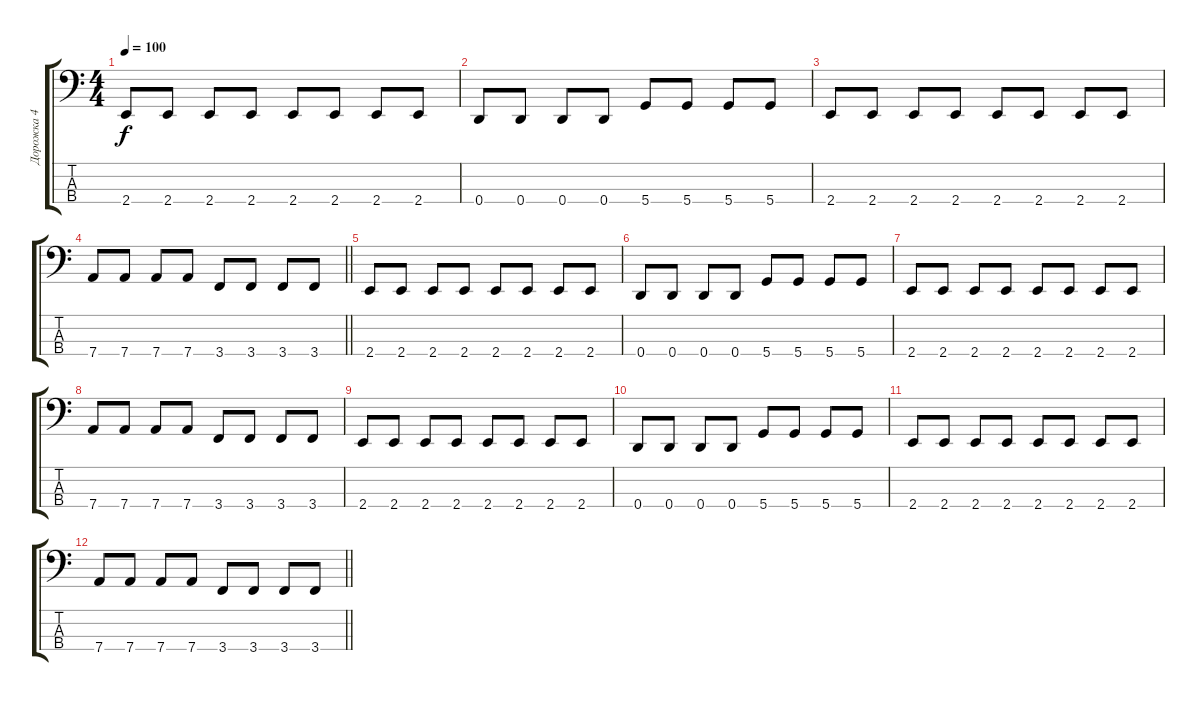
\track ("Дорожка 4" "Дорожка 4") {instrument electricbassfinger}
\staff {score tabs}
\tuning (G2 D2 A1 D1) {hide}
\ts (4 4)
\tempo 100
\clef f4
\ks c
2.4.8{dy f} 2.4.8 2.4.8 2.4.8 2.4.8 2.4.8 2.4.8 2.4.8 |
0.4.8 0.4.8 0.4.8 0.4.8 5.4.8 5.4.8 5.4.8 5.4.8 |
2.4.8 2.4.8 2.4.8 2.4.8 2.4.8 2.4.8 2.4.8 2.4.8 |
\barLineRight lightlight
7.4.8 7.4.8 7.4.8 7.4.8 3.4.8 3.4.8 3.4.8 3.4.8 |
2.4.8 2.4.8 2.4.8 2.4.8 2.4.8 2.4.8 2.4.8 2.4.8 |
0.4.8 0.4.8 0.4.8 0.4.8 5.4.8 5.4.8 5.4.8 5.4.8 |
2.4.8 2.4.8 2.4.8 2.4.8 2.4.8 2.4.8 2.4.8 2.4.8 |
7.4.8 7.4.8 7.4.8 7.4.8 3.4.8 3.4.8 3.4.8 3.4.8 |
2.4.8 2.4.8 2.4.8 2.4.8 2.4.8 2.4.8 2.4.8 2.4.8 |
0.4.8 0.4.8 0.4.8 0.4.8 5.4.8 5.4.8 5.4.8 5.4.8 |
2.4.8 2.4.8 2.4.8 2.4.8 2.4.8 2.4.8 2.4.8 2.4.8 |
\barLineRight lightlight
7.4.8 7.4.8 7.4.8 7.4.8 3.4.8 3.4.8 3.4.8 3.4.8
